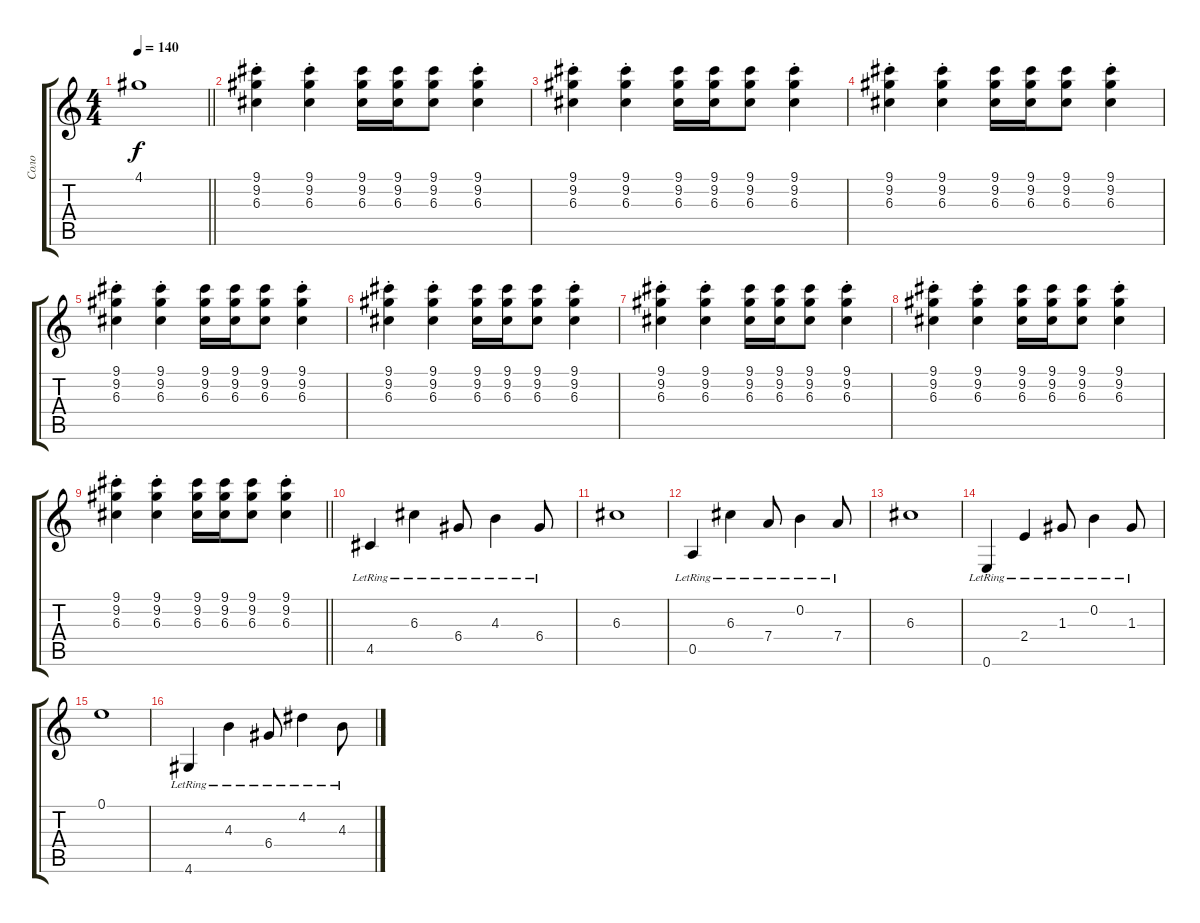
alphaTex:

\track ("Соло" "Соло") {instrument overdrivenguitar}
\staff {score tabs}
\tuning (E4 B3 G3 D3 A2 E2) {hide}
\ts (4 4)
\tempo 140
\clef g2
\barLineRight lightlight
\ks c
4.1.1{dy f} |
(9.1{st} 9.2{st} 6.3{st}).4 (9.1{st} 9.2{st} 6.3{st}).4 (9.1 9.2 6.3).16 (9.1 9.2 6.3).16 (9.1 9.2 6.3).8 (9.1{st} 9.2{st} 6.3{st}).4 |
(9.1{st} 9.2{st} 6.3{st}).4 (9.1{st} 9.2{st} 6.3{st}).4 (9.1 9.2 6.3).16 (9.1 9.2 6.3).16 (9.1 9.2 6.3).8 (9.1{st} 9.2{st} 6.3{st}).4 |
(9.1{st} 9.2{st} 6.3{st}).4 (9.1{st} 9.2{st} 6.3{st}).4 (9.1 9.2 6.3).16 (9.1 9.2 6.3).16 (9.1 9.2 6.3).8 (9.1{st} 9.2{st} 6.3{st}).4 |
(9.1{st} 9.2{st} 6.3{st}).4 (9.1{st} 9.2{st} 6.3{st}).4 (9.1 9.2 6.3).16 (9.1 9.2 6.3).16 (9.1 9.2 6.3).8 (9.1{st} 9.2{st} 6.3{st}).4 |
(9.1{st} 9.2{st} 6.3{st}).4 (9.1{st} 9.2{st} 6.3{st}).4 (9.1 9.2 6.3).16 (9.1 9.2 6.3).16 (9.1 9.2 6.3).8 (9.1{st} 9.2{st} 6.3{st}).4 |
(9.1{st} 9.2{st} 6.3{st}).4 (9.1{st} 9.2{st} 6.3{st}).4 (9.1 9.2 6.3).16 (9.1 9.2 6.3).16 (9.1 9.2 6.3).8 (9.1{st} 9.2{st} 6.3{st}).4 |
(9.1{st} 9.2{st} 6.3{st}).4 (9.1{st} 9.2{st} 6.3{st}).4 (9.1 9.2 6.3).16 (9.1 9.2 6.3).16 (9.1 9.2 6.3).8 (9.1{st} 9.2{st} 6.3{st}).4 |
\barLineRight lightlight
(9.1{st} 9.2{st} 6.3{st}).4 (9.1{st} 9.2{st} 6.3{st}).4 (9.1 9.2 6.3).16 (9.1 9.2 6.3).16 (9.1 9.2 6.3).8 (9.1{st} 9.2{st} 6.3{st}).4 |
4.5{lr}.4 6.3{lr}.4 6.4{lr}.8 4.3{lr}.4 6.4{lr}.8 |
6.3.1 |
0.5{lr}.4 6.3{lr}.4 7.4{lr}.8 0.2{lr}.4 7.4{lr}.8 |
6.3.1 |
0.6{lr}.4 2.4{lr}.4 1.3{lr}.8 0.2{lr}.4 1.3{lr}.8 |
0.1.1 |
4.6{lr}.4 4.3{lr}.4 6.4{lr}.8 4.2{lr}.4 4.3{lr}.8
